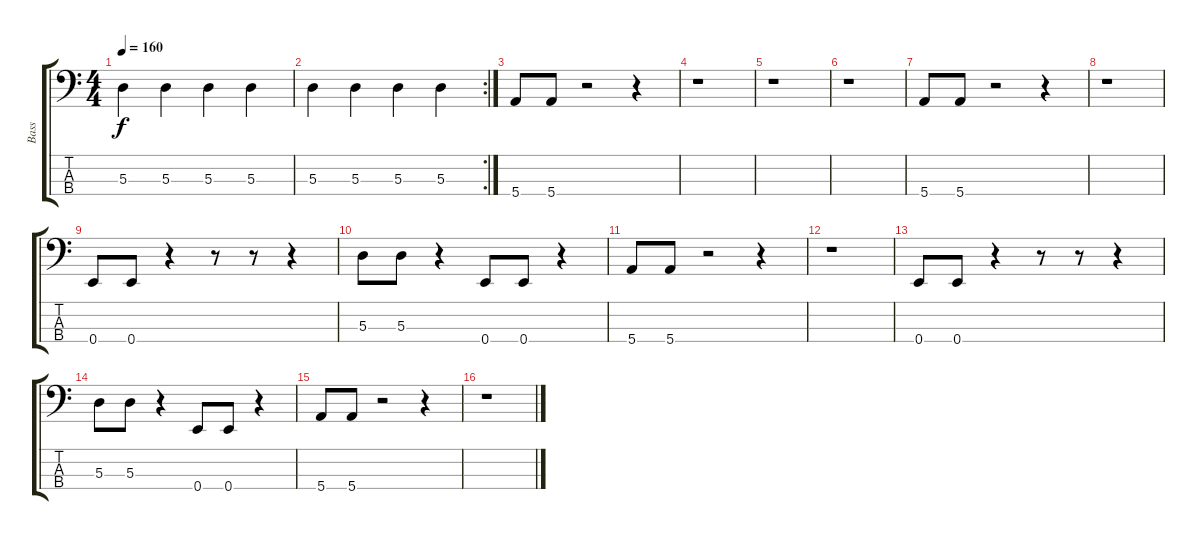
\track ("Bass" "Bass") {instrument electricbassfinger}
\staff {score tabs}
\tuning (G2 D2 A1 E1) {hide}
\ts (4 4)
\tempo 160
\clef f4
\ks c
5.3.4{dy f} 5.3.4 5.3.4 5.3.4 |
\rc 2
5.3.4 5.3.4 5.3.4 5.3.4 |
5.4.8 5.4.8 r.2 r.4 |
r.1 |
r.1 |
r.1 |
5.4.8 5.4.8 r.2 r.4 |
r.1 |
0.4.8 0.4.8 r.4 r.8 r.8 r.4 |
5.3.8 5.3.8 r.4 0.4.8 0.4.8 r.4 |
5.4.8 5.4.8 r.2 r.4 |
r.1 |
0.4.8 0.4.8 r.4 r.8 r.8 r.4 |
5.3.8 5.3.8 r.4 0.4.8 0.4.8 r.4 |
5.4.8 5.4.8 r.2 r.4 |
r.1
